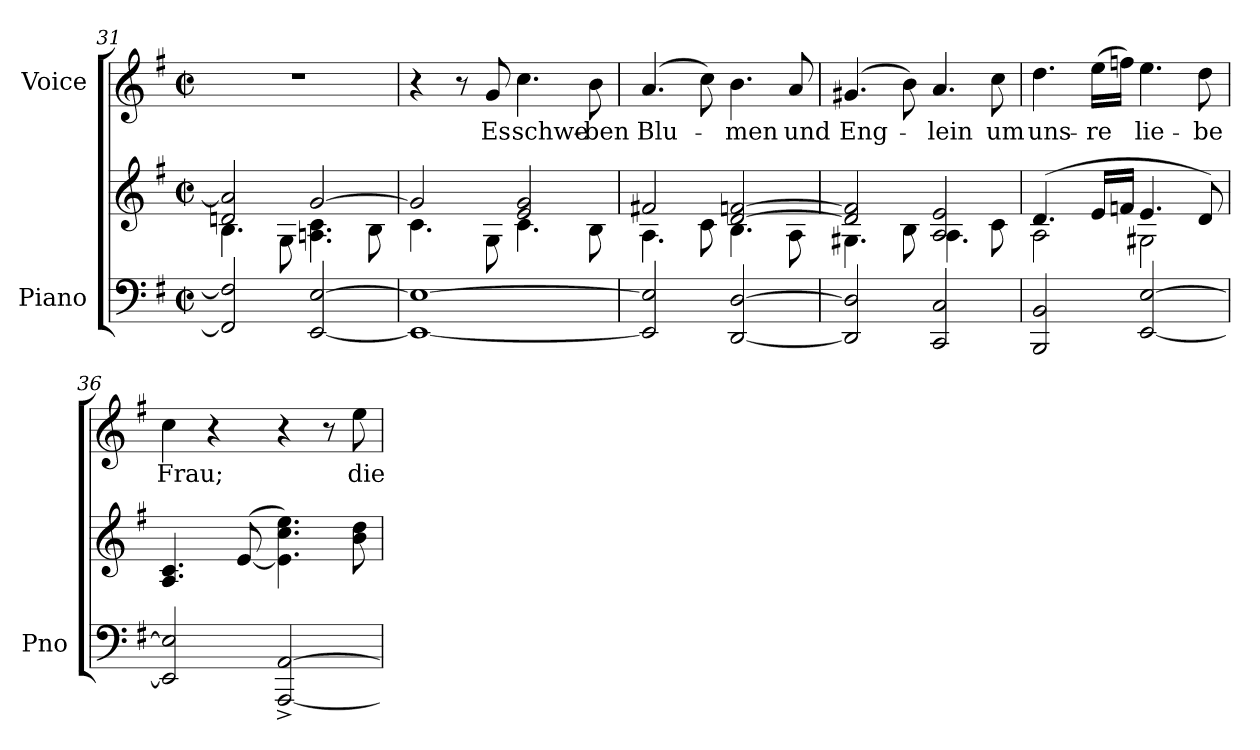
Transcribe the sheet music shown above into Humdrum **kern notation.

**kern	**kern	**kern	**text
*part2	*part2	*part1	*part1
*staff3	*staff2	*staff1	*staff1
*I"Piano	*	*I"Voice	*
*I'Pno	*	*	*
*clefF4	*clefG2	*clefG2	*
*k[f#]	*k[f#]	*k[f#]	*
*M2/2	*M2/2	*M2/2	*
*met(c|)	*met(c|)	*met(c|)	*
=31	=31	=31	=31
*	*^	*	*
2FFn/] 2Fn/]	2dn/ 2a-/]	4.B\	1r	.
.	.	8G\	.	.
[2EE/ [2E/	[2g/	4.An\ 4.c\	.	.
.	.	8B\	.	.
=32	=32	=32	=32	=32
1EE_ 1E_	2g/]	4.c\	4r	.
.	.	.	8r	.
!	!	!	!	!LO:LY:b
.	.	8G\	8g/	Es
!	!	!	!	!LO:LY:b
.	2e/ 2g/	4.c\	4.cc\	schwe-
!	!	!	!	!LO:LY:b
.	.	8B\	8b\	-ben
=33	=33	=33	=33	=33
!	!	!	!	!LO:LY:b
2EE/] 2E/]	2f#X/	4.A\	(>4.a/	Blu-
.	.	8c\	8cc\)	.
!	!	!	!	!LO:LY:b
[2DD/ [2D/	[2d/ [2fn/	4.B\	4.b\	-men
!	!	!	!	!LO:LY:b
.	.	8A\	8a/	und
=34	=34	=34	=34	=34
!	!	!	!	!LO:LY:b
2DD/] 2D/]	2d/] 2f/]	4.G#X\	(>4.g#X/	Eng-
.	.	8B\	8b\)	.
!	!	!	!	!LO:LY:b
2CC/ 2C/	2A/ 2e/	4.A\	4.a/	-lein
!	!	!	!	!LO:LY:b
.	.	8c\	8cc\	um
!!LO:LB:g=z
=35	=35	=35	=35	=35
!	!	!	!	!LO:LY:b
2BBB/ 2BB/	(>4.d/	2A\	4.dd\	uns-
!	!	!	!	!LO:LY:b
.	16e/LL	.	(>16ee\LL	-re
.	16fn/JJ	.	16ffn\JJ)	.
!	!	!	!	!LO:LY:b
[2EE/ [2E/	4.e/	2G#X\	4.ee\	lie-
!	!	!	!	!LO:LY:b
.	8d/)	.	8dd\	-be
*	*v	*v	*	*
=36	=36	=36	=36
!	!	!	!LO:LY:b
2EE/] 2E/]	4.A/ 4.c/	4cc\	Frau;
.	.	4r	.
.	(>[8e/	.	.
[2AAA/^ [2AA/^	4.e\] 4.cc\ 4.ee\)	4r	.
.	.	8r	.
!	!	!	!LO:LY:b
.	8b\ 8dd\	8ee\	die
=	=	=	=
*-	*-	*-	*-
